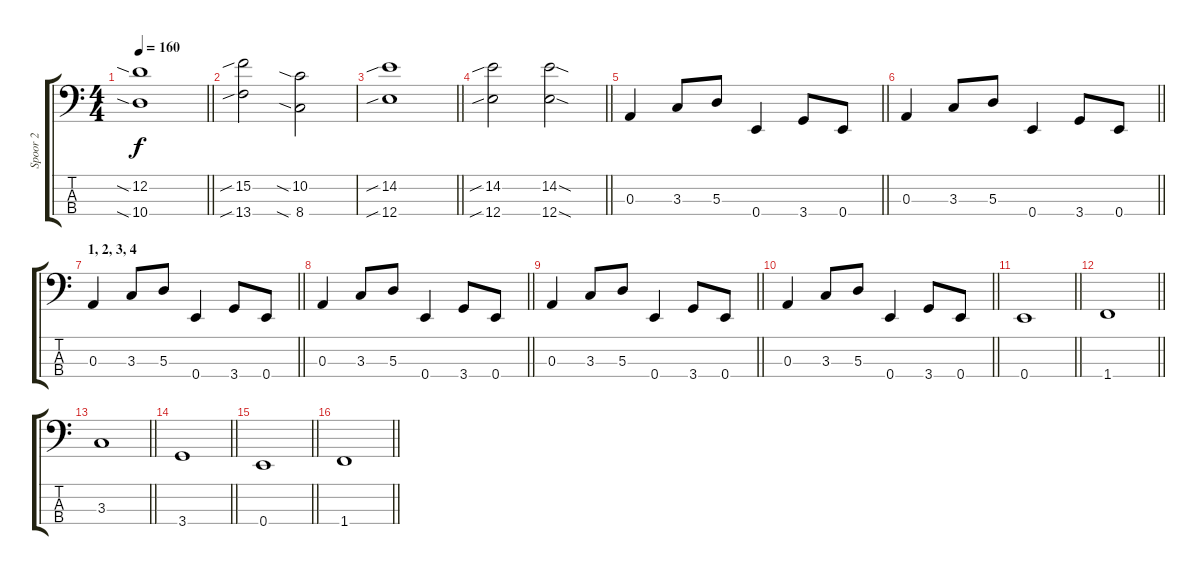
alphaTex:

\track ("Spoor 2" "Spoor 2") {instrument electricbassfinger}
\staff {score tabs}
\tuning (G2 D2 A1 E1) {hide}
\ts (4 4)
\tempo 160
\clef f4
\barLineRight lightlight
\ks c
(12.2{sia} 10.4{sia}).1{dy f} |
(15.2{sib} 13.4{sib}).2 (10.2{sia} 8.4{sia}).2 |
\barLineRight lightlight
(14.2{sib} 12.4{sib}).1 |
\barLineRight lightlight
(14.2{sib} 12.4{sib}).2 (14.2{sod} 12.4{sod}).2 |
\barLineRight lightlight
0.3.4 3.3.8 5.3.8 0.4.4 3.4.8 0.4.8 |
\barLineRight lightlight
0.3.4 3.3.8 5.3.8 0.4.4 3.4.8 0.4.8 |
\section ("" "1, 2, 3, 4")
\barLineRight lightlight
0.3.4 3.3.8 5.3.8 0.4.4 3.4.8 0.4.8 |
\barLineRight lightlight
0.3.4 3.3.8 5.3.8 0.4.4 3.4.8 0.4.8 |
\barLineRight lightlight
0.3.4 3.3.8 5.3.8 0.4.4 3.4.8 0.4.8 |
\barLineRight lightlight
0.3.4 3.3.8 5.3.8 0.4.4 3.4.8 0.4.8 |
\section ("" "")
\barLineRight lightlight
0.4.1 |
\barLineRight lightlight
1.4.1 |
\barLineRight lightlight
3.3.1 |
\barLineRight lightlight
3.4.1 |
\barLineRight lightlight
0.4.1 |
\barLineRight lightlight
1.4.1
